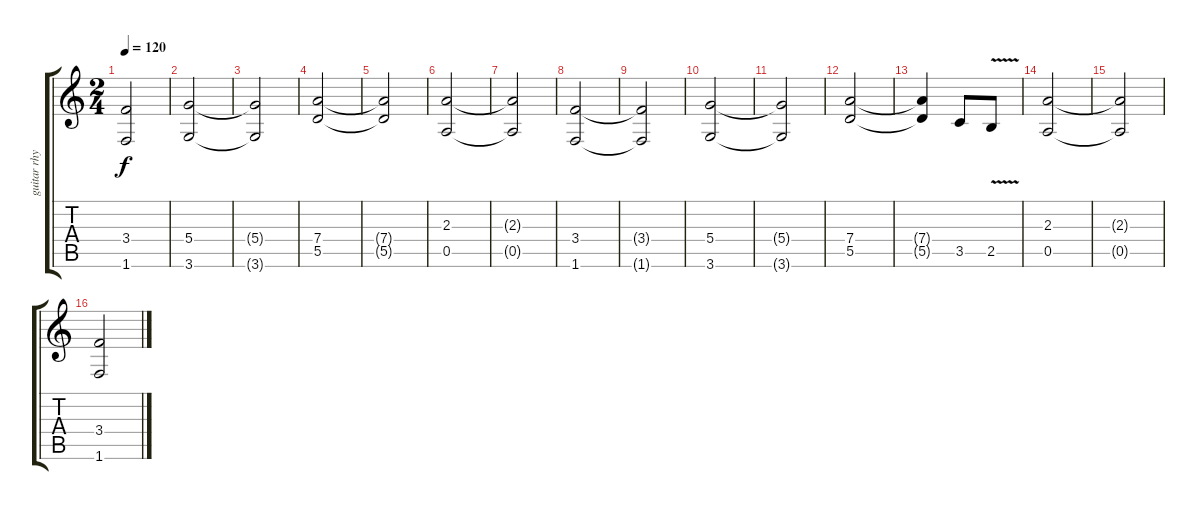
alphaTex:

\track ("guitar rhythm right" "guitar rhy") {instrument distortionguitar}
\staff {score tabs}
\tuning (E4 B3 G3 D3 A2 E2) {hide}
\ts (2 4)
\tempo 120
\clef g2
\ks c
(3.4{t} 1.6{t}).2{dy f} |
(5.4 3.6).2 |
(5.4{t} 3.6{t}).2 |
(7.4 5.5).2 |
(7.4{t} 5.5{t}).2 |
(2.3 0.5).2 |
(2.3{t} 0.5{t}).2 |
(3.4 1.6).2 |
(3.4{t} 1.6{t}).2 |
(5.4 3.6).2 |
(5.4{t} 3.6{t}).2 |
(7.4 5.5).2 |
(7.4{t} 5.5{t}).4 3.5.8 2.5{v}.8 |
(2.3 0.5).2 |
(2.3{t} 0.5{t}).2 |
(3.4 1.6).2
